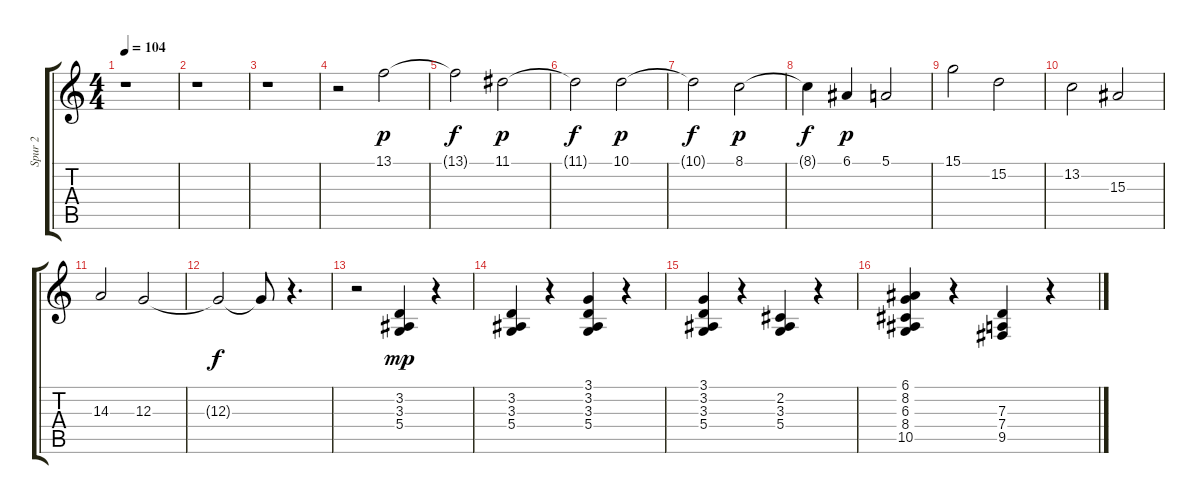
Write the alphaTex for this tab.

\track ("Spur 2" "Spur 2") {instrument choiraahs}
\staff {score tabs}
\tuning (E4 B3 G3 D3 A2 E2) {hide}
\ts (4 4)
\tempo 104
\clef g2
\ks c
r.1{dy mp} |
r.1 |
r.1 |
r.2 13.1.2{dy p} |
13.1{t}.2{dy f} 11.1.2{dy p} |
11.1{t}.2{dy f} 10.1.2{dy p} |
10.1{t}.2{dy f} 8.1.2{dy p} |
8.1{t}.4{dy f} 6.1.4{dy p} 5.1.2 |
15.1.2 15.2.2 |
13.2.2 15.3.2 |
14.3.2 12.3.2 |
12.3{t}.2{dy f} 12.3{t}.8 r.4{d} |
r.2 (3.2 3.3 5.4).4{dy mp} r.4 |
(3.2 3.3 5.4).4 r.4 (3.1 3.2 3.3 5.4).4 r.4 |
(3.1 3.2 3.3 5.4).4 r.4 (2.2 3.3 5.4).4 r.4 |
(6.1 8.2 6.3 8.4 10.5).4 r.4 (7.3 7.4 9.5).4 r.4
